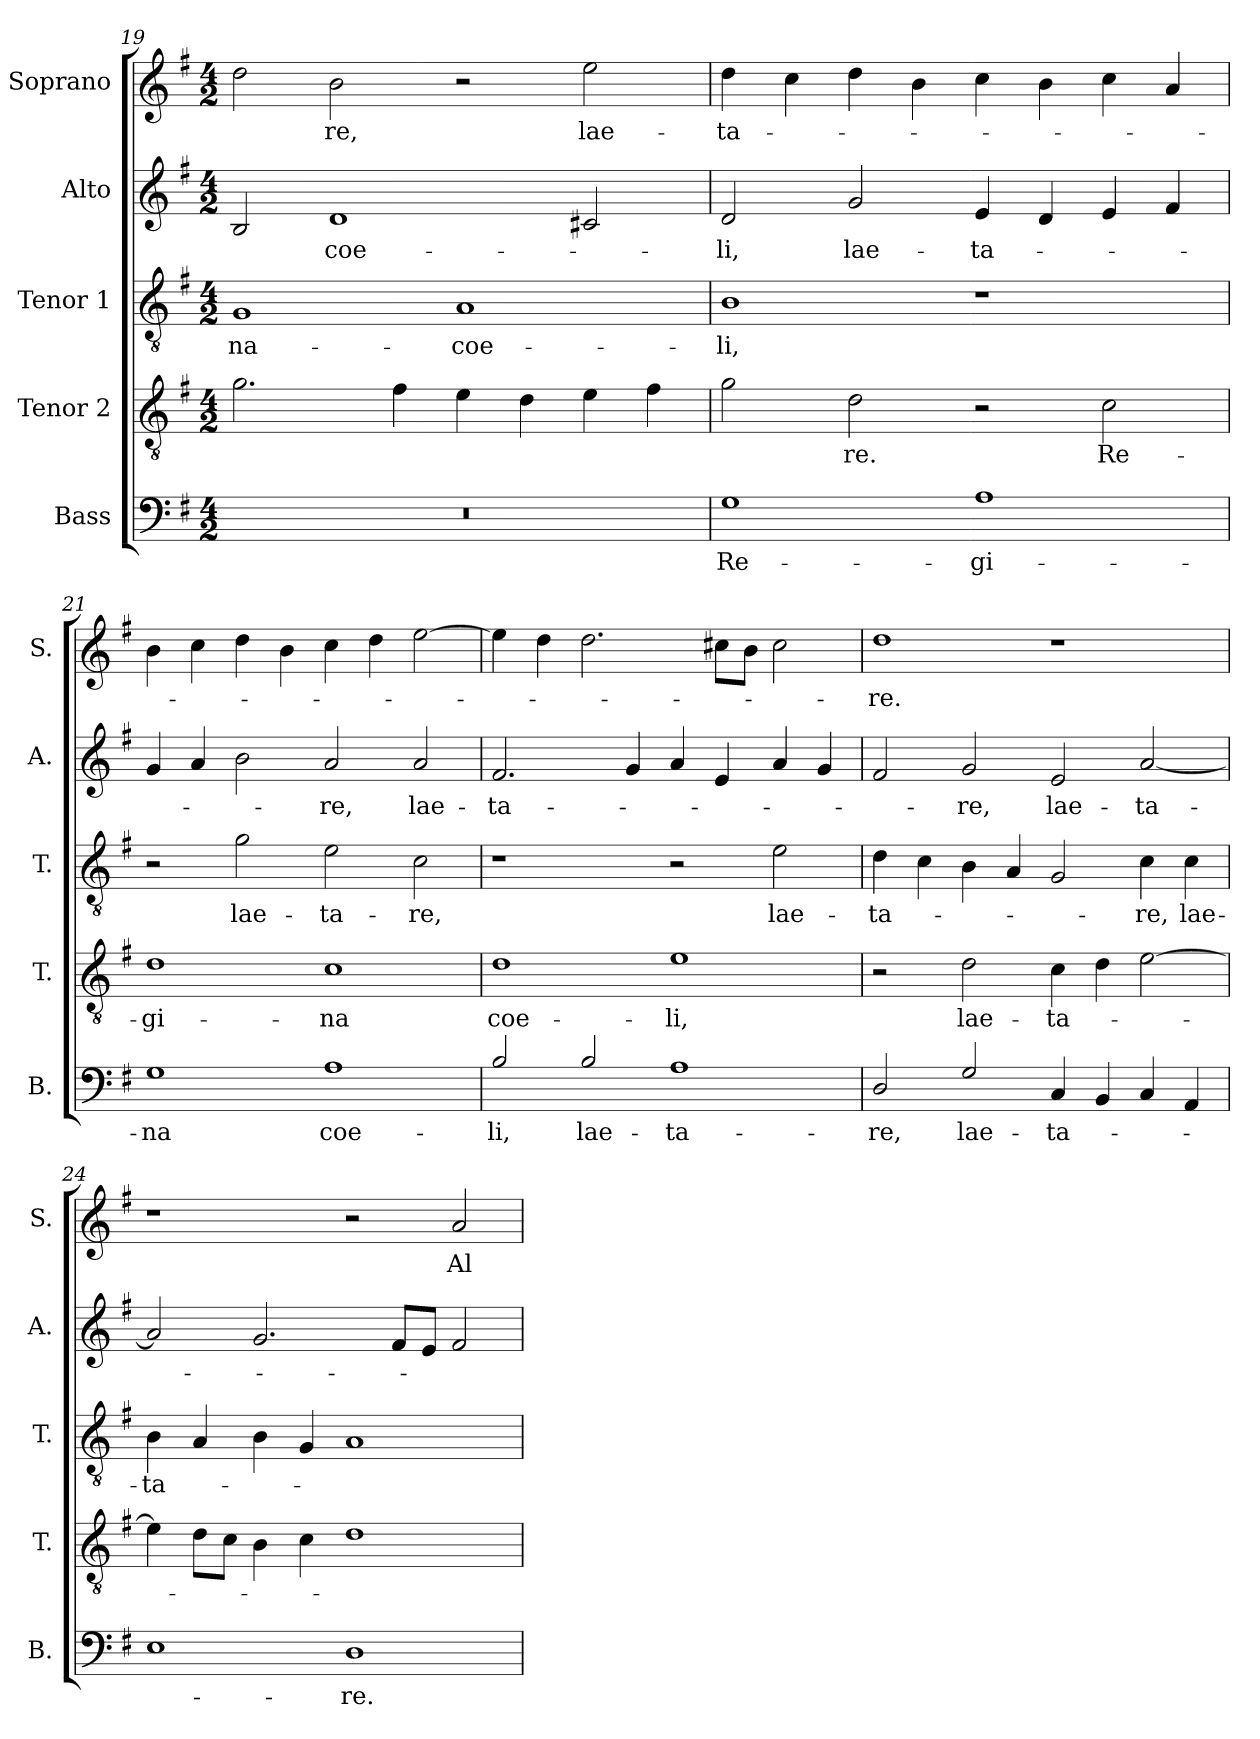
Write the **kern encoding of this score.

**kern	**text	**kern	**text	**kern	**text	**kern	**text	**kern	**text
*part5	*part5	*part4	*part4	*part3	*part3	*part2	*part2	*part1	*part1
*staff5	*staff5	*staff4	*staff4	*staff3	*staff3	*staff2	*staff2	*staff1	*staff1
*I"Bass	*	*I"Tenor 2	*	*I"Tenor 1	*	*I"Alto	*	*I"Soprano	*
*I'B.	*	*I'T.	*	*I'T.	*	*I'A.	*	*I'S.	*
*clefF4	*	*clefGv2	*	*clefGv2	*	*clefG2	*	*clefG2	*
*	*	*ITrd7c12	*	*ITrd7c12	*	*	*	*	*
*k[f#]	*	*k[f#]	*	*k[f#]	*	*k[f#]	*	*k[f#]	*
*G:	*	*G:	*	*G:	*	*G:	*	*G:	*
*M4/2	*	*M4/2	*	*M4/2	*	*M4/2	*	*M4/2	*
=19	=19	=19	=19	=19	=19	=19	=19	=19	=19
!LO:N:vis=1	!	!	!	!	!	!	!	!	!
!	!	!	!	!	!LO:LY:b:color=#000000	!	!	!	!
0r	.	2.Gi\	.	1GGi	-na-	2Bi/	.	2ddi\	.
!	!	!	!	!	!	!	!LO:LY:b:color=#000000	!	!
!	!	!	!	!	!	!	!	!	!LO:LY:b:color=#000000
.	.	.	.	.	.	1di	coe-	2bi\	-re,
.	.	4F#i\	.	.	.	.	.	.	.
!	!	!	!	!	!LO:LY:b:color=#000000	!	!	!	!
.	.	4Ei\	.	1AAi	-coe-	.	.	2r	.
.	.	4Di\	.	.	.	.	.	.	.
!	!	!	!	!	!	!	!	!	!LO:LY:b:color=#000000
.	.	4Ei\	.	.	.	2c#Xi/	.	2eei\	lae-
.	.	4F#i\	.	.	.	.	.	.	.
!!LO:PB:g=z
=20	=20	=20	=20	=20	=20	=20	=20	=20	=20
!	!LO:LY:b:color=#000000	!	!	!	!	!	!	!	!
!	!	!	!	!	!LO:LY:b:color=#000000	!	!	!	!
!	!	!	!	!	!	!	!LO:LY:b:color=#000000	!	!
!	!	!	!	!	!	!	!	!	!LO:LY:b:color=#000000
1Gi	Re-	2Gi\	.	1BBi	-li,	2di/	-li,	4ddi\	-ta-
.	.	.	.	.	.	.	.	4cci\	.
!	!	!	!LO:LY:b:color=#000000	!	!	!	!	!	!
!	!	!	!	!	!	!	!LO:LY:b:color=#000000	!	!
.	.	2Di\	-re.	.	.	2gi/	lae-	4ddi\	.
.	.	.	.	.	.	.	.	4bi\	.
!	!LO:LY:b:color=#000000	!	!	!	!	!	!	!	!
!	!	!	!	!	!	!	!LO:LY:b:color=#000000	!	!
1Ai	-gi-	2r	.	1r	.	4ei/	-ta-	4cci\	.
.	.	.	.	.	.	4di/	.	4bi\	.
!	!	!	!LO:LY:b:color=#000000	!	!	!	!	!	!
.	.	2Ci\	Re-	.	.	4ei/	.	4cci\	.
.	.	.	.	.	.	4f#i/	.	4ai/	.
=21	=21	=21	=21	=21	=21	=21	=21	=21	=21
!	!LO:LY:b:color=#000000	!	!	!	!	!	!	!	!
!	!	!	!LO:LY:b:color=#000000	!	!	!	!	!	!
1Gi	-na	1Di	-gi-	2r	.	4gi/	.	4bi\	.
.	.	.	.	.	.	4ai/	.	4cci\	.
!	!	!	!	!	!LO:LY:b:color=#000000	!	!	!	!
.	.	.	.	2Gi\	lae-	2bi\	.	4ddi\	.
.	.	.	.	.	.	.	.	4bi\	.
!	!LO:LY:b:color=#000000	!	!	!	!	!	!	!	!
!	!	!	!LO:LY:b:color=#000000	!	!	!	!	!	!
!	!	!	!	!	!LO:LY:b:color=#000000	!	!	!	!
!	!	!	!	!	!	!	!LO:LY:b:color=#000000	!	!
1Ai	coe-	1Ci	-na	2Ei\	-ta-	2ai/	-re,	4cci\	.
.	.	.	.	.	.	.	.	4ddi\	.
!	!	!	!	!	!LO:LY:b:color=#000000	!	!	!	!
!	!	!	!	!	!	!	!LO:LY:b:color=#000000	!	!
.	.	.	.	2Ci\	-re,	2ai/	lae-	[>2eei\	.
=22	=22	=22	=22	=22	=22	=22	=22	=22	=22
!	!LO:LY:b:color=#000000	!	!	!	!	!	!	!	!
!	!	!	!LO:LY:b:color=#000000	!	!	!	!	!	!
!	!	!	!	!	!	!	!LO:LY:b:color=#000000	!	!
2Bi/	-li,	1Di	coe-	1r	.	2.f#i/	-ta-	4eei\]	.
.	.	.	.	.	.	.	.	4ddi\	.
!	!LO:LY:b:color=#000000	!	!	!	!	!	!	!	!
2Bi/	lae-	.	.	.	.	.	.	2.ddi\	.
.	.	.	.	.	.	4gi/	.	.	.
!	!LO:LY:b:color=#000000	!	!	!	!	!	!	!	!
!	!	!	!LO:LY:b:color=#000000	!	!	!	!	!	!
1Ai	-ta-	1Ei	-li,	2r	.	4ai/	.	.	.
.	.	.	.	.	.	4ei/	.	8cc#Xi\L	.
.	.	.	.	.	.	.	.	8bi\J	.
!	!	!	!	!	!LO:LY:b:color=#000000	!	!	!	!
.	.	.	.	2Ei\	lae-	4ai/	.	2cc#i\	.
.	.	.	.	.	.	4gi/	.	.	.
=23	=23	=23	=23	=23	=23	=23	=23	=23	=23
!	!LO:LY:b:color=#000000	!	!	!	!	!	!	!	!
!	!	!	!	!	!LO:LY:b:color=#000000	!	!	!	!
!	!	!	!	!	!	!	!	!	!LO:LY:b:color=#000000
2Di/	-re,	2r	.	4Di\	-ta-	2f#i/	.	1ddi	-re.
.	.	.	.	4Ci\	.	.	.	.	.
!	!LO:LY:b:color=#000000	!	!	!	!	!	!	!	!
!	!	!	!LO:LY:b:color=#000000	!	!	!	!	!	!
!	!	!	!	!	!	!	!LO:LY:b:color=#000000	!	!
2Gi/	lae-	2Di\	lae-	4BBi\	.	2gi/	-re,	.	.
.	.	.	.	4AAi/	.	.	.	.	.
!	!LO:LY:b:color=#000000	!	!	!	!	!	!	!	!
!	!	!	!LO:LY:b:color=#000000	!	!	!	!	!	!
!	!	!	!	!	!	!	!LO:LY:b:color=#000000	!	!
4Ci/	-ta-	4Ci\	-ta-	2GGi/	.	2ei/	lae-	1r	.
4BBi/	.	4Di\	.	.	.	.	.	.	.
!	!	!	!	!	!LO:LY:b:color=#000000	!	!	!	!
!	!	!	!	!	!	!	!LO:LY:b:color=#000000	!	!
4Ci/	.	[>2Ei\	.	4Ci\	-re,	[<2ai/	-ta-	.	.
!	!	!	!	!	!LO:LY:b:color=#000000	!	!	!	!
4AAi/	.	.	.	4Ci\	lae-	.	.	.	.
!!LO:LB:g=z
=24	=24	=24	=24	=24	=24	=24	=24	=24	=24
!	!	!	!	!	!LO:LY:b:color=#000000	!	!	!	!
1Ei	.	4Ei\]	.	4BBi\	-ta-	2ai/]	.	1r	.
.	.	8Di\L	.	4AAi/	.	.	.	.	.
.	.	8Ci\J	.	.	.	.	.	.	.
.	.	4BBi\	.	4BBi\	.	2.gi/	.	.	.
.	.	4Ci\	.	4GGi/	.	.	.	.	.
!	!LO:LY:b:color=#000000	!	!	!	!	!	!	!	!
1Di	-re.	1Di	.	1AAi	.	.	.	2r	.
.	.	.	.	.	.	8f#i/L	.	.	.
.	.	.	.	.	.	8ei/J	.	.	.
!	!	!	!	!	!	!	!	!	!LO:LY:b:color=#000000
.	.	.	.	.	.	2f#i/	.	2ai/	Al-
=	=	=	=	=	=	=	=	=	=
*-	*-	*-	*-	*-	*-	*-	*-	*-	*-
